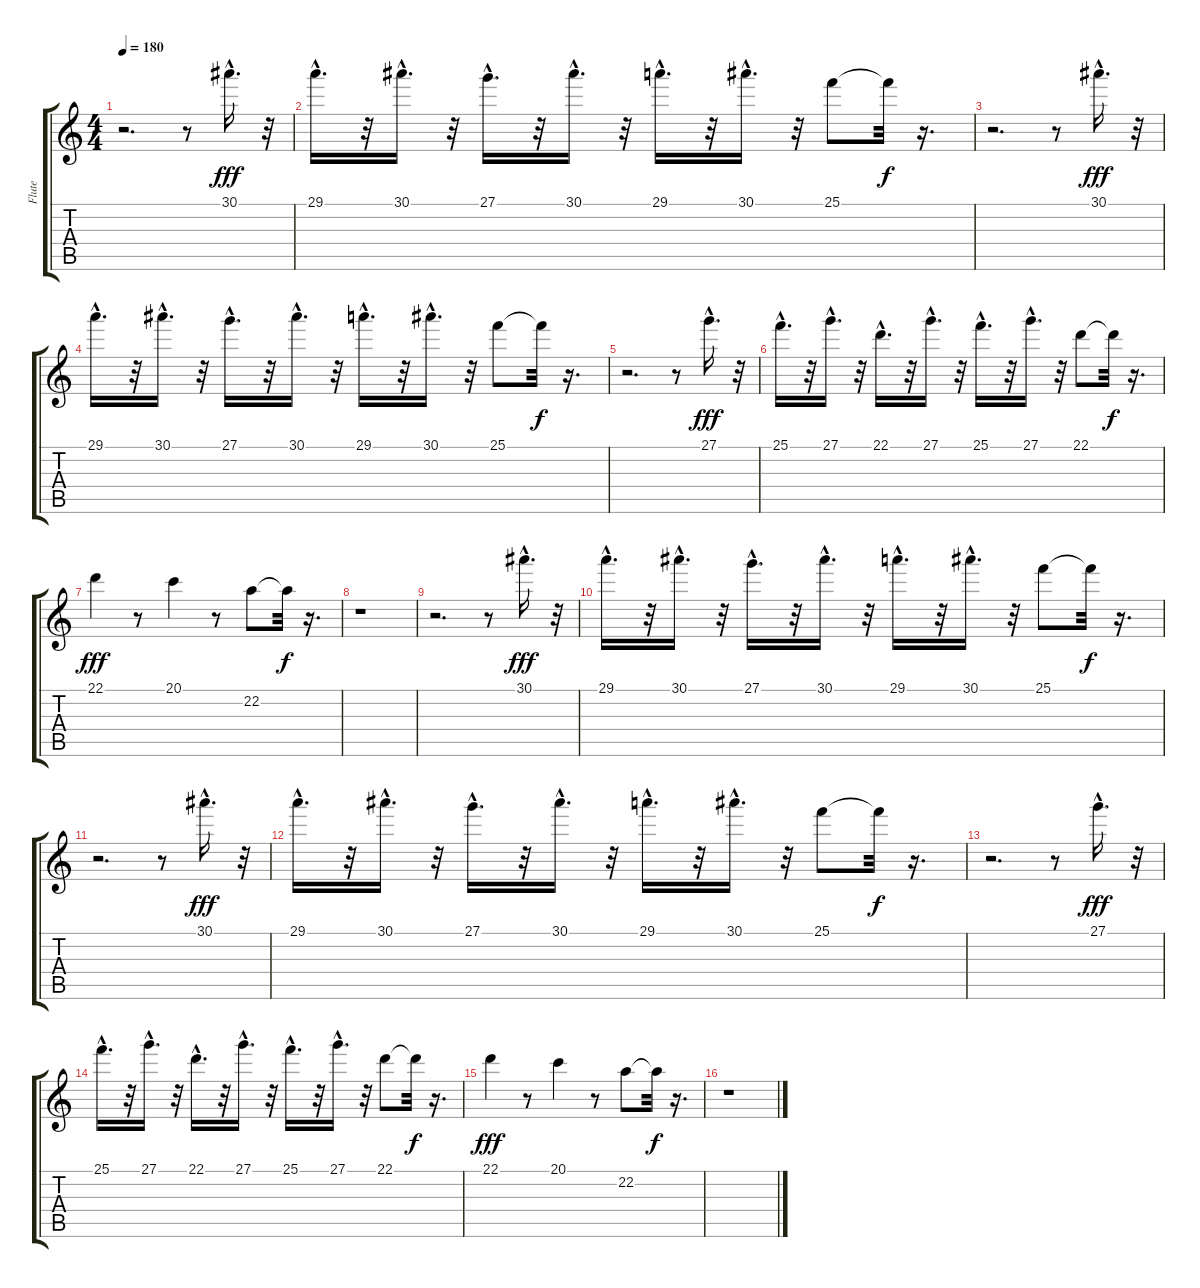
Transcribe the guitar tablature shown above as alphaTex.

\track ("Flute" "Flute") {instrument flute}
\staff {score tabs}
\tuning (E4 B3 G3 D3 A2 E2) {hide}
\ts (4 4)
\tempo 180
\clef g2
\ks c
r.2{d dy f} r.8 30.1{hac}.16{d dy fff} r.32 |
29.1{hac}.16{d} r.32 30.1{hac}.16{d} r.32 27.1{hac}.16{d} r.32 30.1{hac}.16{d} r.32 29.1{hac}.16{d} r.32 30.1{hac}.16{d} r.32 25.1.8 25.1{t}.32{dy f} r.16{d} |
r.2{d} r.8 30.1{hac}.16{d dy fff} r.32 |
29.1{hac}.16{d} r.32 30.1{hac}.16{d} r.32 27.1{hac}.16{d} r.32 30.1{hac}.16{d} r.32 29.1{hac}.16{d} r.32 30.1{hac}.16{d} r.32 25.1.8 25.1{t}.32{dy f} r.16{d} |
r.2{d} r.8 27.1{hac}.16{d dy fff} r.32 |
25.1{hac}.16{d} r.32 27.1{hac}.16{d} r.32 22.1{hac}.16{d} r.32 27.1{hac}.16{d} r.32 25.1{hac}.16{d} r.32 27.1{hac}.16{d} r.32 22.1.8 22.1{t}.32{dy f} r.16{d} |
22.1.4{dy fff} r.8 20.1.4 r.8 22.2.8 22.2{t}.32{dy f} r.16{d} |
r.1 |
r.2{d} r.8 30.1{hac}.16{d dy fff} r.32 |
29.1{hac}.16{d} r.32 30.1{hac}.16{d} r.32 27.1{hac}.16{d} r.32 30.1{hac}.16{d} r.32 29.1{hac}.16{d} r.32 30.1{hac}.16{d} r.32 25.1.8 25.1{t}.32{dy f} r.16{d} |
r.2{d} r.8 30.1{hac}.16{d dy fff} r.32 |
29.1{hac}.16{d} r.32 30.1{hac}.16{d} r.32 27.1{hac}.16{d} r.32 30.1{hac}.16{d} r.32 29.1{hac}.16{d} r.32 30.1{hac}.16{d} r.32 25.1.8 25.1{t}.32{dy f} r.16{d} |
r.2{d} r.8 27.1{hac}.16{d dy fff} r.32 |
25.1{hac}.16{d} r.32 27.1{hac}.16{d} r.32 22.1{hac}.16{d} r.32 27.1{hac}.16{d} r.32 25.1{hac}.16{d} r.32 27.1{hac}.16{d} r.32 22.1.8 22.1{t}.32{dy f} r.16{d} |
22.1.4{dy fff} r.8 20.1.4 r.8 22.2.8 22.2{t}.32{dy f} r.16{d} |
r.1
